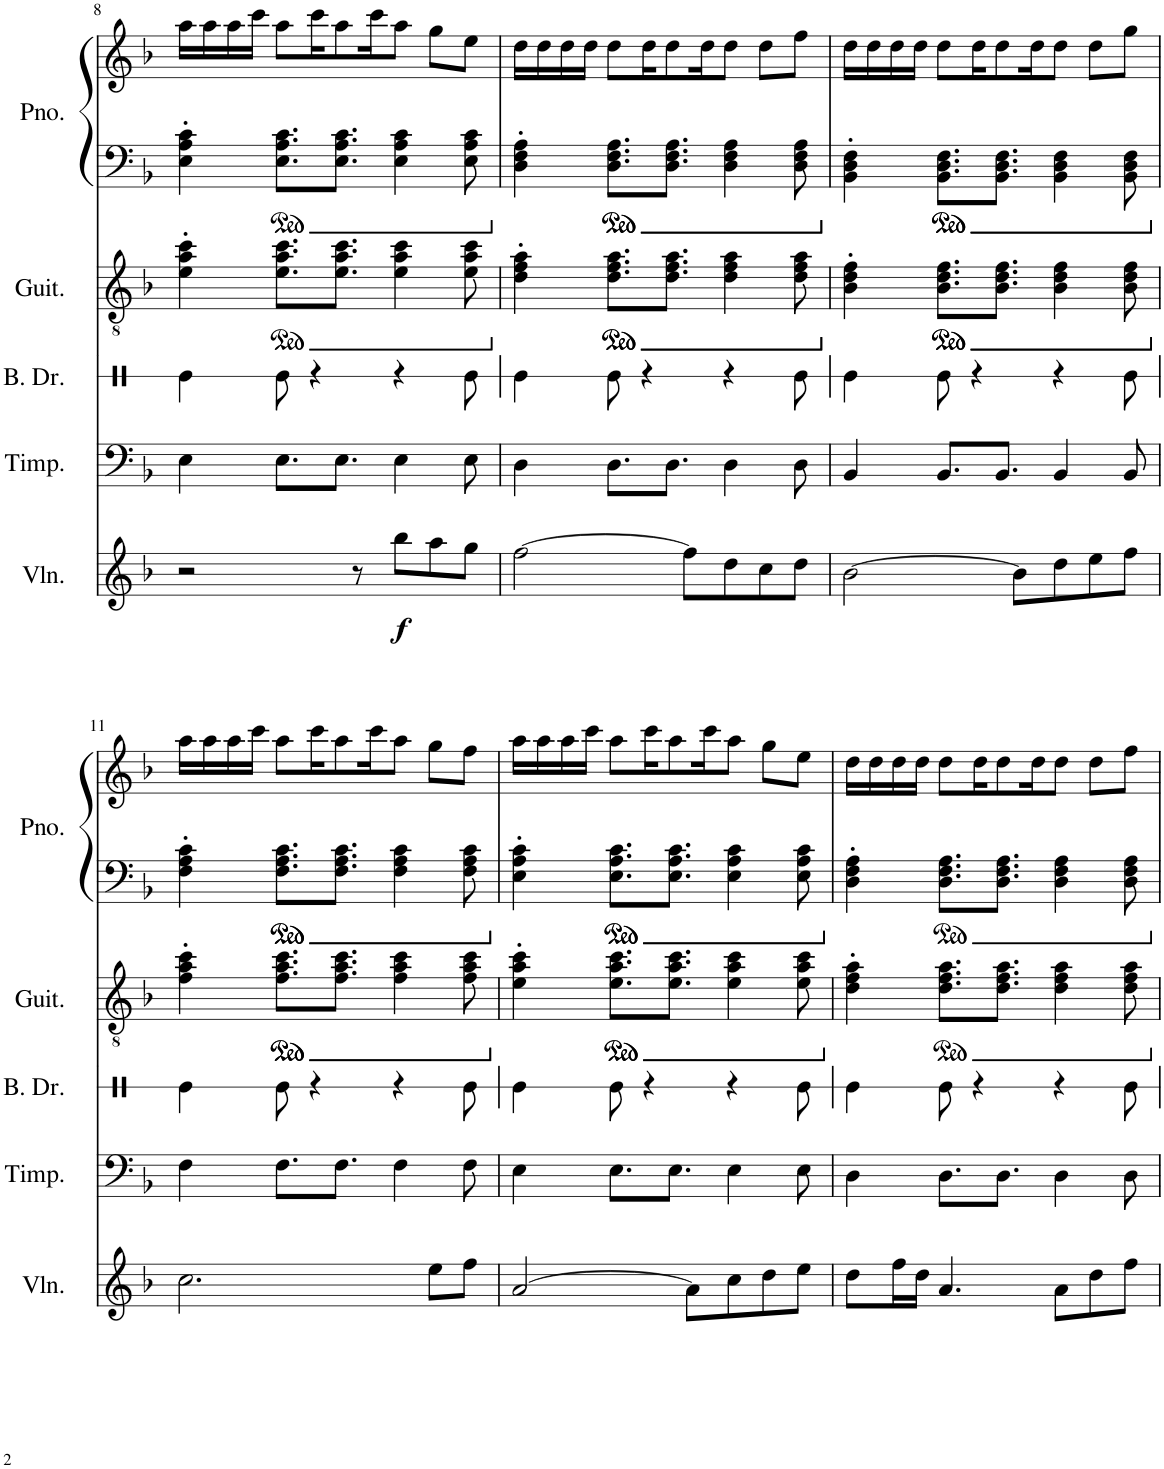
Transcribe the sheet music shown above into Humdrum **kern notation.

**kern	**dynam	**kern	**kern	**kern	**kern	**kern
*part5	*part5	*part4	*part3	*part2	*part1	*part1
*staff6	*staff6	*staff5	*staff4	*staff3	*staff2	*staff1
*I"Violin	*	*I"Timpani	*I"Bass Drum	*I"Classical Guitar	*I"Piano	*
*I'Vln.	*	*I'Timp.	*I'B. Dr.	*I'Guit.	*I'Pno.	*
!!LO:PB:g=z
*clefG2	*	*clefF4	*clefX	*clefGv2	*clefF4	*clefG2
*k[b-]	*	*k[b-]	*k[]	*k[b-]	*k[b-]	*k[b-]
*M4/4	*	*M4/4	*M4/4	*M4/4	*M4/4	*M4/4
=8	=8	=8	=8	=8	=8	=8
2r	.	4E\	4Re\	4e\' 4a\' 4cc\'	4E\' 4A\' 4c\'	16aa\LL
.	.	.	.	.	.	16aa\
.	.	.	.	.	.	16aa\
.	.	.	.	.	.	16ccc\JJ
*	*	*	*	*ped	*	*
.	.	8.E\L	8Re\	8.e\ 8.a\ 8.cc\L	8.E\ 8.A\ 8.c\L	8aa\L
.	.	.	4r	.	.	16ccc\K
*	*	*	*	*ped	*	*
.	.	8.E\J	.	8.e\ 8.a\ 8.cc\J	8.E\ 8.A\ 8.c\J	8aa\
8r	.	.	.	.	.	.
.	.	.	.	.	.	16ccc\K
!	!LO:DY:b	!	!	!	!	!
8bb-\L	f	4E\	4r	4e\ 4a\ 4cc\	4E\ 4A\ 4c\	8aa\J
8aa\	.	.	.	.	.	8gg\L
8gg\J	.	8E\	8Re\	8e\ 8a\ 8cc\	8E\ 8A\ 8c\	8ee\J
=9	=9	=9	=9	=9	=9	=9
*	*	*	*	*Xped	*	*
*	*	*	*	*Xped	*	*
[2ff\	.	4D\	4Re\	4d\' 4f\' 4a\'	4D\' 4F\' 4A\'	16dd\LL
.	.	.	.	.	.	16dd\
.	.	.	.	.	.	16dd\
.	.	.	.	.	.	16dd\JJ
*	*	*	*	*ped	*	*
.	.	8.D\L	8Re\	8.d\ 8.f\ 8.a\L	8.D\ 8.F\ 8.A\L	8dd\L
.	.	.	4r	.	.	16dd\K
*	*	*	*	*ped	*	*
.	.	8.D\J	.	8.d\ 8.f\ 8.a\J	8.D\ 8.F\ 8.A\J	8dd\
8ff\L]	.	.	.	.	.	.
.	.	.	.	.	.	16dd\K
*	*	*	*	*ped	*	*
8dd\	.	4D\	4r	4d\ 4f\ 4a\	4D\ 4F\ 4A\	8dd\J
8cc\	.	.	.	.	.	8dd\L
8dd\J	.	8D\	8Re\	8d\ 8f\ 8a\	8D\ 8F\ 8A\	8ff\J
=10	=10	=10	=10	=10	=10	=10
*	*	*	*	*Xped	*	*
*	*	*	*	*Xped	*	*
*	*	*	*	*Xped	*	*
[2b-\	.	4BB-/	4Re\	4B-\' 4d\' 4f\'	4BB-\' 4D\' 4F\'	16dd\LL
.	.	.	.	.	.	16dd\
.	.	.	.	.	.	16dd\
.	.	.	.	.	.	16dd\JJ
*	*	*	*	*ped	*	*
.	.	8.BB-/L	8Re\	8.B-\ 8.d\ 8.f\L	8.BB-\ 8.D\ 8.F\L	8dd\L
.	.	.	4r	.	.	16dd\K
*	*	*	*	*ped	*	*
.	.	8.BB-/J	.	8.B-\ 8.d\ 8.f\J	8.BB-\ 8.D\ 8.F\J	8dd\
8b-\L]	.	.	.	.	.	.
.	.	.	.	.	.	16dd\K
*	*	*	*	*ped	*	*
8dd\	.	4BB-/	4r	4B-\ 4d\ 4f\	4BB-\ 4D\ 4F\	8dd\J
8ee\	.	.	.	.	.	8dd\L
8ff\J	.	8BB-/	8Re\	8B-\ 8d\ 8f\	8BB-\ 8D\ 8F\	8gg\J
!!LO:LB:g=z
=11	=11	=11	=11	=11	=11	=11
*	*	*	*	*Xped	*	*
*	*	*	*	*Xped	*	*
*	*	*	*	*Xped	*	*
2.cc\	.	4F\	4Re\	4f\' 4a\' 4cc\'	4F\' 4A\' 4c\'	16aa\LL
.	.	.	.	.	.	16aa\
.	.	.	.	.	.	16aa\
.	.	.	.	.	.	16ccc\JJ
*	*	*	*	*ped	*	*
.	.	8.F\L	8Re\	8.f\ 8.a\ 8.cc\L	8.F\ 8.A\ 8.c\L	8aa\L
.	.	.	4r	.	.	16ccc\K
*	*	*	*	*ped	*	*
.	.	8.F\J	.	8.f\ 8.a\ 8.cc\J	8.F\ 8.A\ 8.c\J	8aa\
.	.	.	.	.	.	16ccc\K
*	*	*	*	*ped	*	*
.	.	4F\	4r	4f\ 4a\ 4cc\	4F\ 4A\ 4c\	8aa\J
8ee\L	.	.	.	.	.	8gg\L
8ff\J	.	8F\	8Re\	8f\ 8a\ 8cc\	8F\ 8A\ 8c\	8ff\J
=12	=12	=12	=12	=12	=12	=12
*	*	*	*	*Xped	*	*
*	*	*	*	*Xped	*	*
*	*	*	*	*Xped	*	*
[2a/	.	4E\	4Re\	4e\' 4a\' 4cc\'	4E\' 4A\' 4c\'	16aa\LL
.	.	.	.	.	.	16aa\
.	.	.	.	.	.	16aa\
.	.	.	.	.	.	16ccc\JJ
*	*	*	*	*ped	*	*
.	.	8.E\L	8Re\	8.e\ 8.a\ 8.cc\L	8.E\ 8.A\ 8.c\L	8aa\L
.	.	.	4r	.	.	16ccc\K
*	*	*	*	*ped	*	*
.	.	8.E\J	.	8.e\ 8.a\ 8.cc\J	8.E\ 8.A\ 8.c\J	8aa\
8a\L]	.	.	.	.	.	.
.	.	.	.	.	.	16ccc\K
*	*	*	*	*ped	*	*
8cc\	.	4E\	4r	4e\ 4a\ 4cc\	4E\ 4A\ 4c\	8aa\J
8dd\	.	.	.	.	.	8gg\L
8ee\J	.	8E\	8Re\	8e\ 8a\ 8cc\	8E\ 8A\ 8c\	8ee\J
=13	=13	=13	=13	=13	=13	=13
*	*	*	*	*Xped	*	*
*	*	*	*	*Xped	*	*
*	*	*	*	*Xped	*	*
8dd\L	.	4D\	4Re\	4d\' 4f\' 4a\'	4D\' 4F\' 4A\'	16dd\LL
.	.	.	.	.	.	16dd\
16ff\L	.	.	.	.	.	16dd\
16dd\JJ	.	.	.	.	.	16dd\JJ
*	*	*	*	*ped	*	*
4.a/	.	8.D\L	8Re\	8.d\ 8.f\ 8.a\L	8.D\ 8.F\ 8.A\L	8dd\L
.	.	.	4r	.	.	16dd\K
*	*	*	*	*ped	*	*
.	.	8.D\J	.	8.d\ 8.f\ 8.a\J	8.D\ 8.F\ 8.A\J	8dd\
.	.	.	.	.	.	16dd\K
8a\L	.	4D\	4r	4d\ 4f\ 4a\	4D\ 4F\ 4A\	8dd\J
8dd\	.	.	.	.	.	8dd\L
8ff\J	.	8D\	8Re\	8d\ 8f\ 8a\	8D\ 8F\ 8A\	8ff\J
*	*	*	*	*Xped	*	*
*	*	*	*	*Xped	*	*
=	=	=	=	=	=	=
*-	*-	*-	*-	*-	*-	*-
